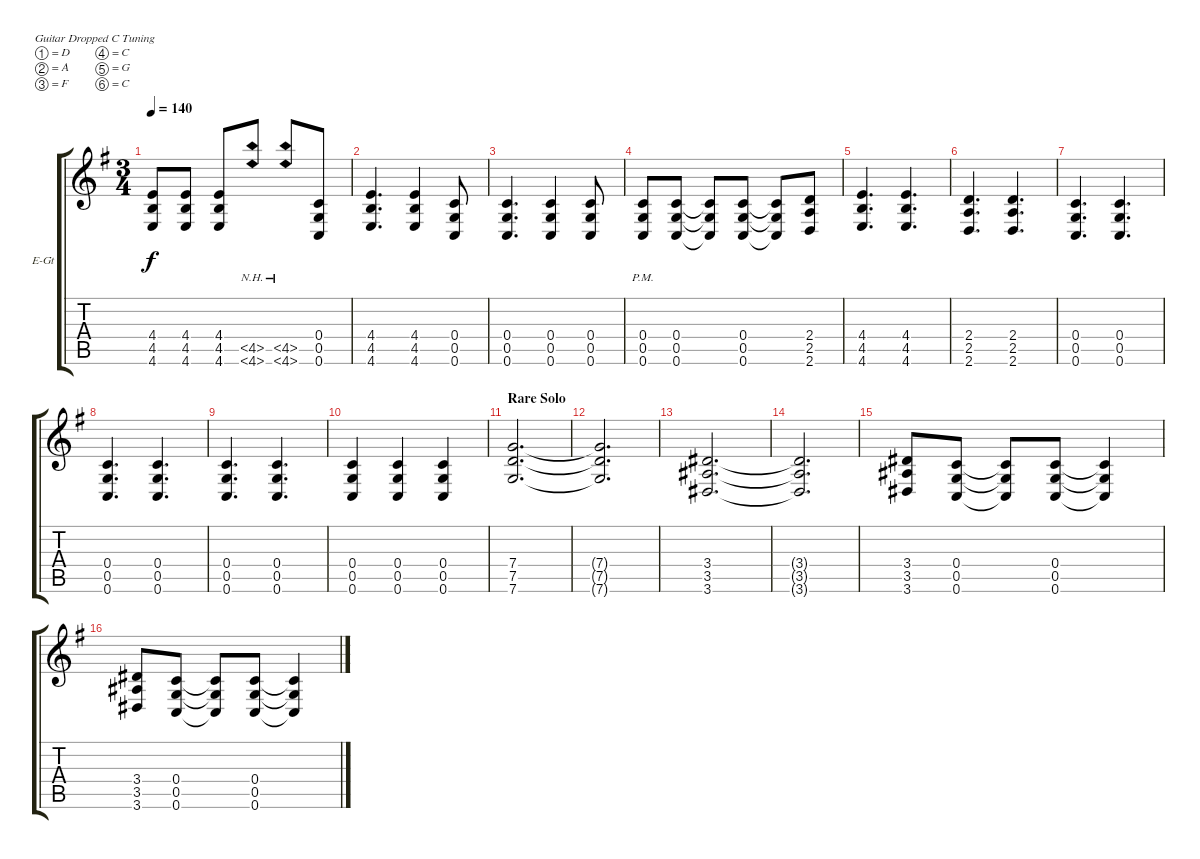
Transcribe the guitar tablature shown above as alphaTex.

\bracketExtendMode groupsimilarinstruments
\firstSystemTrackNameOrientation horizontal
\otherSystemsTrackNameOrientation horizontal
\track ("Electric Guitar 1" "E-Gt") {instrument distortionguitar}
\staff {score tabs}
\tuning (D4 A3 F3 C3 G2 C2)
\ts (3 4)
\tempo 140
\clef g2
\ks eminor
(4.6 4.5 4.4).8{dy f} (4.6 4.5 4.4).8 (4.6 4.5 4.4).8 (4.5{nh} 4.6{nh}).8 (4.5{nh} 4.6{nh}).8 (0.6 0.5 0.4).8 |
(4.4 4.5 4.6).4{d} (4.6 4.5 4.4).4 (0.6 0.5 0.4).8 |
(0.6 0.5 0.4).4{d} (0.4 0.5 0.6).4 (0.6 0.5 0.4).8 |
(0.6{pm} 0.4{pm} 0.5{pm}).8 (0.6 0.4 0.5).8 (0.6{t} 0.5{t} 0.4{t}).8 (0.6 0.4 0.5).8 (0.6{t} 0.5{t} 0.4{t}).8 (2.6 2.5 2.4).8 |
(4.6 4.5 4.4).4{d} (4.4 4.5 4.6).4{d} |
(2.6 2.5 2.4).4{d} (2.4 2.5 2.6).4{d} |
(0.6 0.5 0.4).4{d} (0.6 0.5 0.4).4{d} |
(0.4 0.5 0.6).4{d} (0.6 0.5 0.4).4{d} |
(0.6 0.5 0.4).4{d} (0.6 0.5 0.4).4{d} |
(0.6 0.5 0.4).4 (0.5 0.6 0.4).4 (0.5 0.6 0.4).4 |
\section ("" "Rare Solo")
(7.6 7.5 7.4).2{d} |
(7.4{t} 7.5{t} 7.6{t}).2{d} |
(3.6 3.5 3.4).2{d} |
(3.4{t} 3.5{t} 3.6{t}).2{d} |
(3.6 3.5 3.4).8 (0.4 0.5 0.6).8 (0.6{t} 0.5{t} 0.4{t}).8 (0.4 0.5 0.6).8 (0.6{t} 0.5{t} 0.4{t}).4 |
(3.6 3.5 3.4).8 (0.4 0.5 0.6).8 (0.6{t} 0.5{t} 0.4{t}).8 (0.4 0.5 0.6).8 (0.6{t} 0.5{t} 0.4{t}).4
